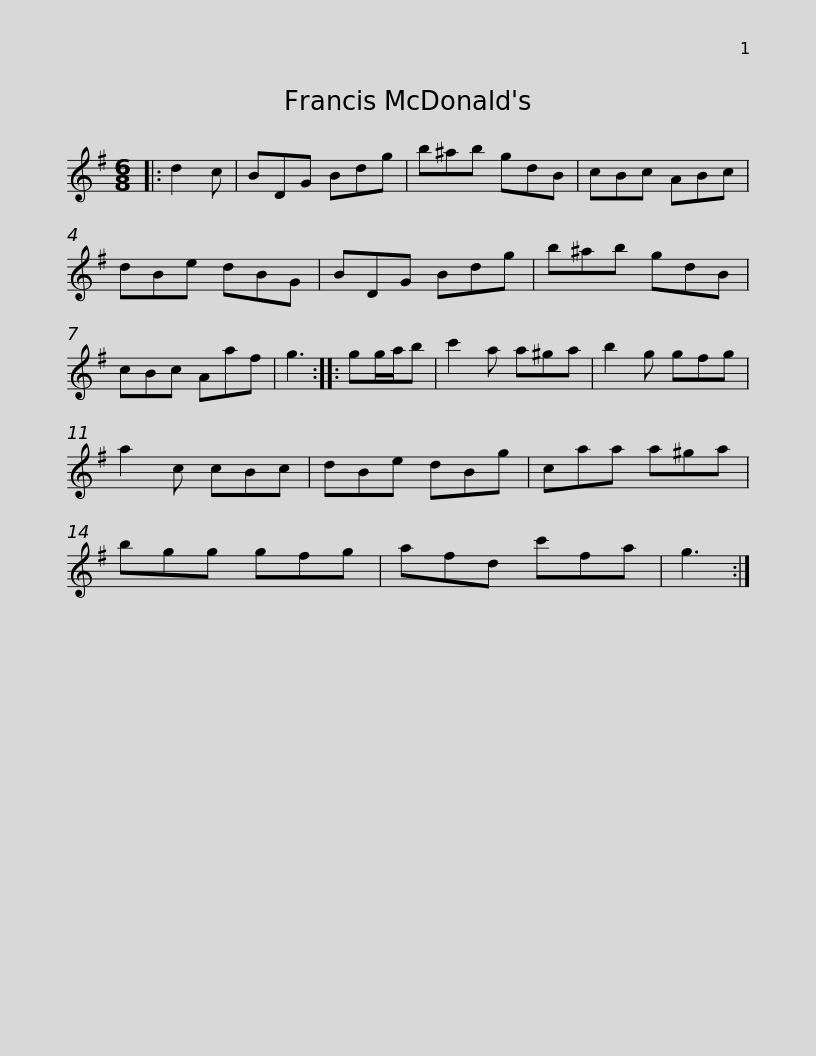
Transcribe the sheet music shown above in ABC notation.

X:1
L:1/8
M:6/8
I:linebreak $
K:G
V:1 treble
V:1
|: d2 c | BDG Bdg | b^ab gdB | cBc ABc | dBe dBG | %5
 BDG Bdg | b^ab gdB |$ cBc Aaf | g3 :: gg/a/b | %10
 c'2 a a^ga | b2 g gfg | a2 c cBc | dBe dBg | caa a^ga |$ %15
 bgg gfg | afd c'fa | g3 :| %18
